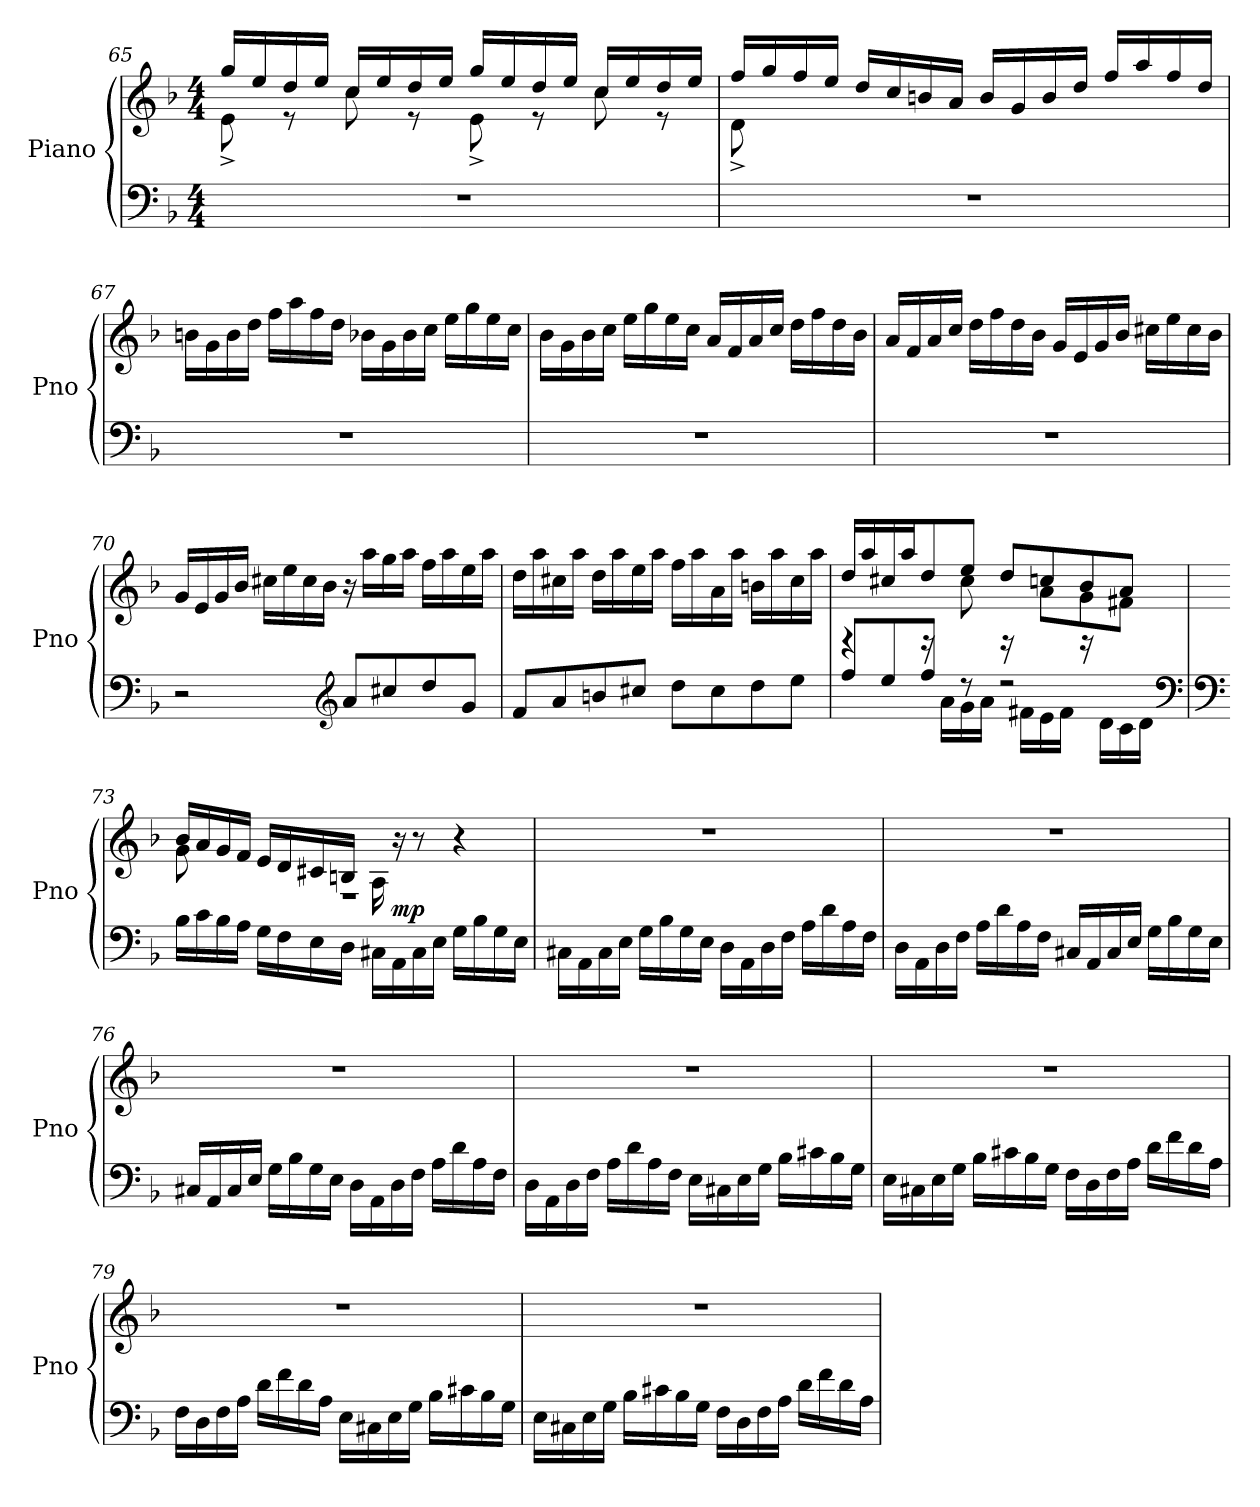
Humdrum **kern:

**kern	**kern	**dynam
*part1	*part1	*part1
*staff2	*staff1	*staff1/2
*I"Piano	*	*
*I'Pno	*	*
!!LO:PB:g=z
*clefF4	*clefG2	*
*k[b-]	*k[b-]	*
*F:	*F:	*
*M4/4	*M4/4	*
=65	=65	=65
*	*^	*
1r	16gg/LL	8e^\	.
.	16ee/	.	.
.	16dd/	8re	.
.	16ee/JJ	.	.
.	16cc/LL	8cc\	.
.	16ee/	.	.
.	16dd/	8re	.
.	16ee/JJ	.	.
.	16gg/LL	8e^\	.
.	16ee/	.	.
.	16dd/	8re	.
.	16ee/JJ	.	.
.	16cc/LL	8cc\	.
.	16ee/	.	.
.	16dd/	8re	.
.	16ee/JJ	.	.
=66	=66	=66	=66
1r	16ff/LL	8d^\	.
.	16gg/	.	.
.	16ff/	8ryy	.
.	16ee/JJ	.	.
.	16dd/LL	4ryy	.
.	16cc/	.	.
.	16bn/	.	.
.	16a/JJ	.	.
.	16b/LL	2ryy	.
.	16g/	.	.
.	16b/	.	.
.	16dd/JJ	.	.
.	16ff/LL	.	.
.	16aa/	.	.
.	16ff/	.	.
.	16dd/JJ	.	.
*	*v	*v	*
!!LO:LB:g=z
=67	=67	=67
1r	16bn\LL	.
.	16g\	.
.	16b\	.
.	16dd\JJ	.
.	16ff\LL	.
.	16aa\	.
.	16ff\	.
.	16dd\JJ	.
.	16b-X\LL	.
.	16g\	.
.	16b-\	.
.	16cc\JJ	.
.	16ee\LL	.
.	16gg\	.
.	16ee\	.
.	16cc\JJ	.
=68	=68	=68
1r	16b-\LL	.
.	16g\	.
.	16b-\	.
.	16cc\JJ	.
.	16ee\LL	.
.	16gg\	.
.	16ee\	.
.	16cc\JJ	.
.	16a/LL	.
.	16f/	.
.	16a/	.
.	16cc/JJ	.
.	16dd\LL	.
.	16ff\	.
.	16dd\	.
.	16b-\JJ	.
!!LO:LB:g=z
=69	=69	=69
1r	16a/LL	.
.	16f/	.
.	16a/	.
.	16cc/JJ	.
.	16dd\LL	.
.	16ff\	.
.	16dd\	.
.	16b-\JJ	.
.	16g/LL	.
.	16e/	.
.	16g/	.
.	16b-/JJ	.
.	16cc#X\LL	.
.	16ee\	.
.	16cc#\	.
.	16b-\JJ	.
=70	=70	=70
2r	16g/LL	.
.	16e/	.
.	16g/	.
.	16b-/JJ	.
.	16cc#X\LL	.
.	16ee\	.
.	16cc#\	.
.	16b-\JJ	.
*clefG2	*	*
8a/L	16r	.
.	16aa\LL	.
8cc#X/	16gg\	.
.	16aa\JJ	.
8dd/	16ff\LL	.
.	16aa\	.
8g/J	16ee\	.
.	16aa\JJ	.
!!LO:LB:g=z
=71	=71	=71
8f/L	16dd\LL	.
.	16aa\	.
8a/	16cc#X\	.
.	16aa\JJ	.
8bn/	16dd\LL	.
.	16aa\	.
8cc#X/J	16ee\	.
.	16aa\JJ	.
8dd\L	16ff\LL	.
.	16aa\	.
8cc#\	16a\	.
.	16aa\JJ	.
8dd\	16bn\LL	.
.	16aa\	.
8ee\J	16cc#\	.
.	16aa\JJ	.
=72	=72	=72
*^	*^	*
8ff/L	4reee	16dd/LL	4.ryy	.
.	.	16aa/	.	.
8ee/	.	16cc#X/	.	.
.	.	16aa/J	.	.
8ff/J	16reee	8dd/	.	.
.	16a\LL	.	.	.
8rdd	16g\	8ee/J	8cc#\	.
.	16a\JJ	.	.	.
2rdd	16reee	8dd/L	8ryy	.
.	16f#X\LL	.	.	.
.	16e\	8ccn/	8a\L	.
.	16f#\JJ	.	.	.
.	16reee	8b-/	8g\	.
.	16d\LL	.	.	.
.	16c\	8a/J	8f#X\J	.
.	16d\JJ	.	.	.
*clefF4	*	*	*	*
!!LO:LB:g=z	!!
=73	=73	=73	=73	=73
*clefF4	*	*	*	*
1r	16B-\LL	16b-/LL	8g\	.
.	16c\	16a/	.	.
.	16B-\	16g/	8ryy	.
.	16A\JJ	16f/JJ	.	.
.	16G\LL	16e/LL	4ryy	.
.	16F\	16d/	.	.
.	16E\	16c#X/	.	.
.	16D\JJ	16Bn/JJ	.	.
.	16C#X\LL	2ryy	16A\	.
!	!	!	!	!LO:DY:a=2
.	16AA\	.	16r	mp
.	16C#\	.	8r	.
.	16E\JJ	.	.	.
.	16G\LL	.	4r	.
.	16B-\	.	.	.
.	16G\	.	.	.
.	16E\JJ	.	.	.
*	*	*v	*v	*
=74	=74	=74	=74
1ryy	16C#X\LL	1r	.
.	16AA\	.	.
.	16C#\	.	.
.	16E\JJ	.	.
.	16G\LL	.	.
.	16B-\	.	.
.	16G\	.	.
.	16E\JJ	.	.
.	16D\LL	.	.
.	16AA\	.	.
.	16D\	.	.
.	16F\JJ	.	.
.	16A\LL	.	.
.	16d\	.	.
.	16A\	.	.
.	16F\JJ	.	.
*v	*v	*	*
!!LO:LB:g=z
=75	=75	=75
16D\LL	1r	.
16AA\	.	.
16D\	.	.
16F\JJ	.	.
16A\LL	.	.
16d\	.	.
16A\	.	.
16F\JJ	.	.
16C#X/LL	.	.
16AA/	.	.
16C#/	.	.
16E/JJ	.	.
16G\LL	.	.
16B-\	.	.
16G\	.	.
16E\JJ	.	.
=76	=76	=76
16C#X/LL	1r	.
16AA/	.	.
16C#/	.	.
16E/JJ	.	.
16G\LL	.	.
16B-\	.	.
16G\	.	.
16E\JJ	.	.
16D\LL	.	.
16AA\	.	.
16D\	.	.
16F\JJ	.	.
16A\LL	.	.
16d\	.	.
16A\	.	.
16F\JJ	.	.
!!LO:PB:g=z
=77	=77	=77
16D\LL	1r	.
16AA\	.	.
16D\	.	.
16F\JJ	.	.
16A\LL	.	.
16d\	.	.
16A\	.	.
16F\JJ	.	.
16E\LL	.	.
16C#X\	.	.
16E\	.	.
16G\JJ	.	.
16B-\LL	.	.
16c#X\	.	.
16B-\	.	.
16G\JJ	.	.
=78	=78	=78
16E\LL	1r	.
16C#X\	.	.
16E\	.	.
16G\JJ	.	.
16B-\LL	.	.
16c#X\	.	.
16B-\	.	.
16G\JJ	.	.
16F\LL	.	.
16D\	.	.
16F\	.	.
16A\JJ	.	.
16d\LL	.	.
16f\	.	.
16d\	.	.
16A\JJ	.	.
!!LO:LB:g=z
=79	=79	=79
16F\LL	1r	.
16D\	.	.
16F\	.	.
16A\JJ	.	.
16d\LL	.	.
16f\	.	.
16d\	.	.
16A\JJ	.	.
16E\LL	.	.
16C#X\	.	.
16E\	.	.
16G\JJ	.	.
16B-\LL	.	.
16c#X\	.	.
16B-\	.	.
16G\JJ	.	.
=80	=80	=80
16E\LL	1r	.
16C#X\	.	.
16E\	.	.
16G\JJ	.	.
16B-\LL	.	.
16c#X\	.	.
16B-\	.	.
16G\JJ	.	.
16F\LL	.	.
16D\	.	.
16F\	.	.
16A\JJ	.	.
16d\LL	.	.
16f\	.	.
16d\	.	.
16A\JJ	.	.
=	=	=
*-	*-	*-
